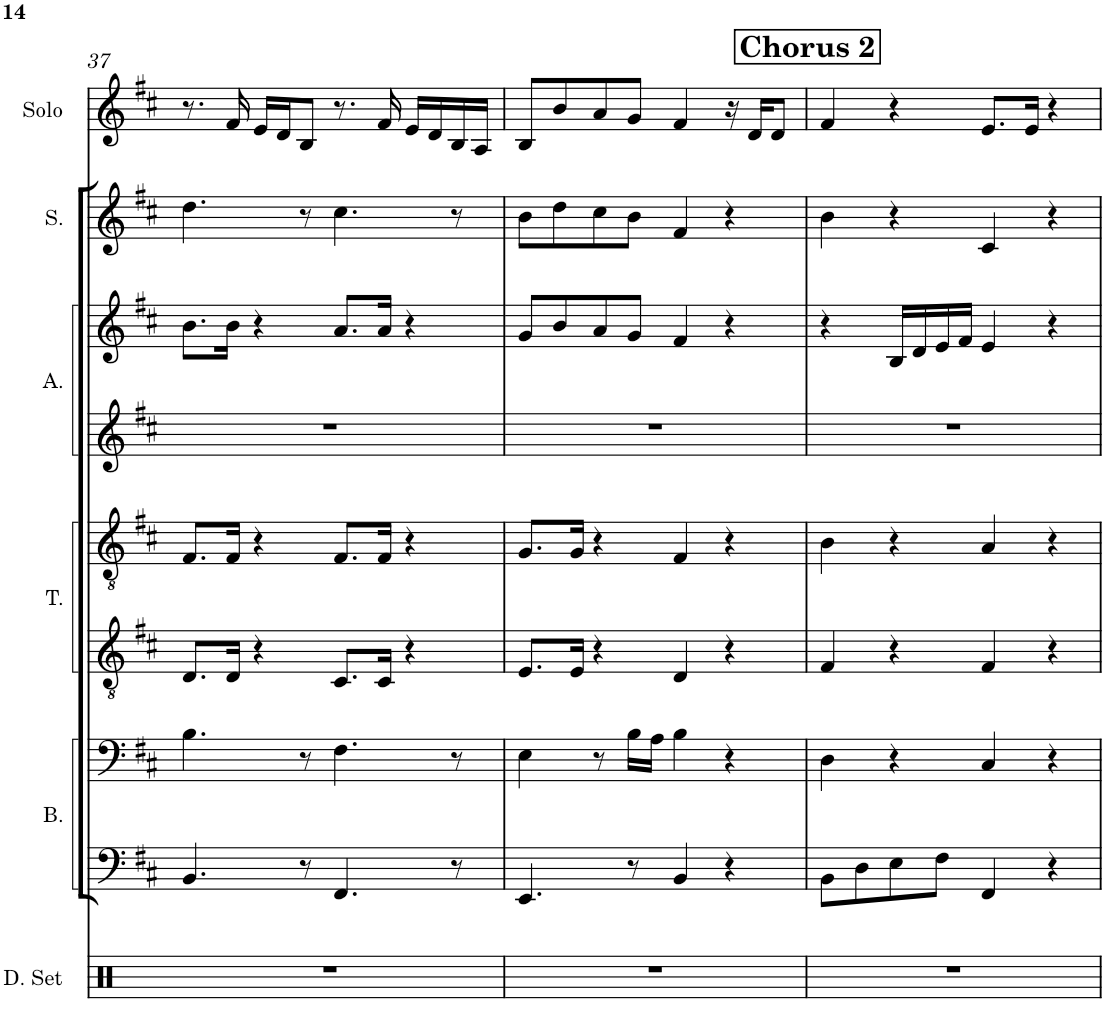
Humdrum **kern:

**kern	**kern	**kern	**kern	**kern	**kern	**kern	**kern	**kern
*part6	*part5	*part5	*part4	*part4	*part3	*part3	*part2	*part1
*staff9	*staff8	*staff7	*staff6	*staff5	*staff4	*staff3	*staff2	*staff1
*I"Drumset	*I"Bass	*	*I"Tenor	*	*I"Alto	*	*I"Soprano	*I"Solo
*I'D. Set	*I'B.	*	*I'T.	*	*I'A.	*	*I'S.	*I'Solo
!!LO:PB:g=z
*clefX	*clefF4	*clefF4	*clefGv2	*clefGv2	*clefG2	*clefG2	*clefG2	*clefG2
*k[]	*k[f#c#]	*k[f#c#]	*k[f#c#]	*k[f#c#]	*k[f#c#]	*k[f#c#]	*k[f#c#]	*k[f#c#]
*M4/4	*M4/4	*M4/4	*M4/4	*M4/4	*M4/4	*M4/4	*M4/4	*M4/4
=37	=37	=37	=37	=37	=37	=37	=37	=37
1r	4.BB/	4.B\	8.D/L	8.F#/L	1r	8.b\L	4.dd\	8.r
.	.	.	16D/Jk	16F#/Jk	.	16b\Jk	.	16f#/
.	.	.	4r	4r	.	4r	.	16e/LL
.	.	.	.	.	.	.	.	16d/J
.	8r	8r	.	.	.	.	8r	8B/J
.	4.FF#/	4.F#\	8.C#/L	8.F#/L	.	8.a/L	4.cc#\	8.r
.	.	.	16C#/Jk	16F#/Jk	.	16a/Jk	.	16f#/
.	.	.	4r	4r	.	4r	.	16e/LL
.	.	.	.	.	.	.	.	16d/
.	8r	8r	.	.	.	.	8r	16B/
.	.	.	.	.	.	.	.	16A/JJ
=38	=38	=38	=38	=38	=38	=38	=38	=38
1r	4.EE/	4E\	8.E/L	8.G/L	1r	8g/L	8b\L	8B/L
.	.	.	.	.	.	8b/	8dd\	8b/
.	.	.	16E/Jk	16G/Jk	.	.	.	.
.	.	8r	4r	4r	.	8a/	8cc#\	8a/
.	8r	16B\LL	.	.	.	8g/J	8b\J	8g/J
.	.	16A\JJ	.	.	.	.	.	.
.	4BB/	4B\	4D/	4F#/	.	4f#/	4f#/	4f#/
.	4r	4r	4r	4r	.	4r	4r	16r
.	.	.	.	.	.	.	.	16d/KL
.	.	.	.	.	.	.	.	8d/J
!!LO:REH:place=s1:a:B:cj:fs=14:t=Chorus 2
=39	=39	=39	=39	=39	=39	=39	=39	=39
1r	8BB\L	4D\	4F#/	4B\	1r	4r	4b\	4f#/
.	8D\	.	.	.	.	.	.	.
.	8E\	4r	4r	4r	.	16B/LL	4r	4r
.	.	.	.	.	.	16d/	.	.
.	8F#\J	.	.	.	.	16e/	.	.
.	.	.	.	.	.	16f#/JJ	.	.
.	4FF#/	4C#/	4F#/	4A/	.	4e/	4c#/	8.e/L
.	.	.	.	.	.	.	.	16e/Jk
.	4r	4r	4r	4r	.	4r	4r	4r
=	=	=	=	=	=	=	=	=
*-	*-	*-	*-	*-	*-	*-	*-	*-
